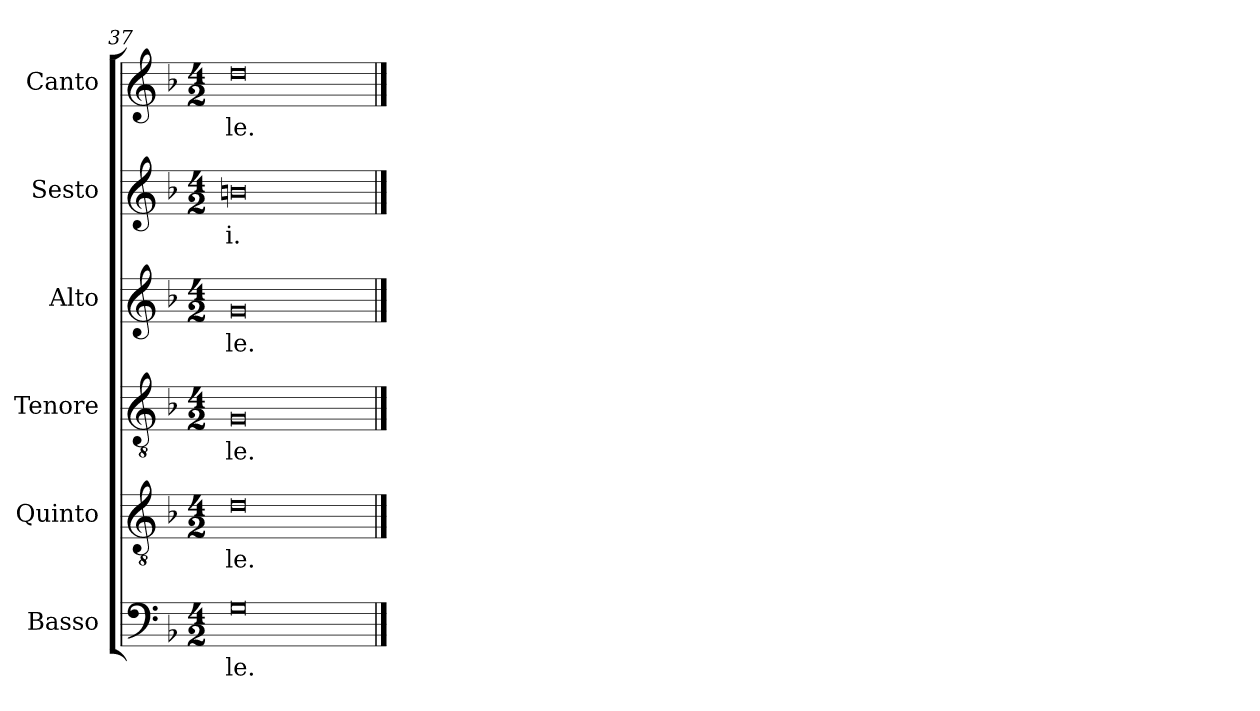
**kern	**text	**kern	**text	**kern	**text	**kern	**text	**kern	**text	**kern	**text
*part6	*part6	*part5	*part5	*part4	*part4	*part3	*part3	*part2	*part2	*part1	*part1
*staff6	*staff6	*staff5	*staff5	*staff4	*staff4	*staff3	*staff3	*staff2	*staff2	*staff1	*staff1
*I"Basso	*	*I"Quinto	*	*I"Tenore	*	*I"Alto	*	*I"Sesto	*	*I"Canto	*
*I'B	*	*I'Q	*	*I'T	*	*I'A	*	*I'S	*	*I'C	*
*clefF4	*	*clefGv2	*	*clefGv2	*	*clefG2	*	*clefG2	*	*clefG2	*
*k[b-]	*	*k[b-]	*	*k[b-]	*	*k[b-]	*	*k[b-]	*	*k[b-]	*
*M4/2	*	*M4/2	*	*M4/2	*	*M4/2	*	*M4/2	*	*M4/2	*
=37	=37	=37	=37	=37	=37	=37	=37	=37	=37	=37	=37
0G	-le.	0d	-le.	0G	-le.	0g	-le.	0bn	-i.	0dd	-le.
==	==	==	==	==	==	==	==	==	==	==	==
*-	*-	*-	*-	*-	*-	*-	*-	*-	*-	*-	*-
